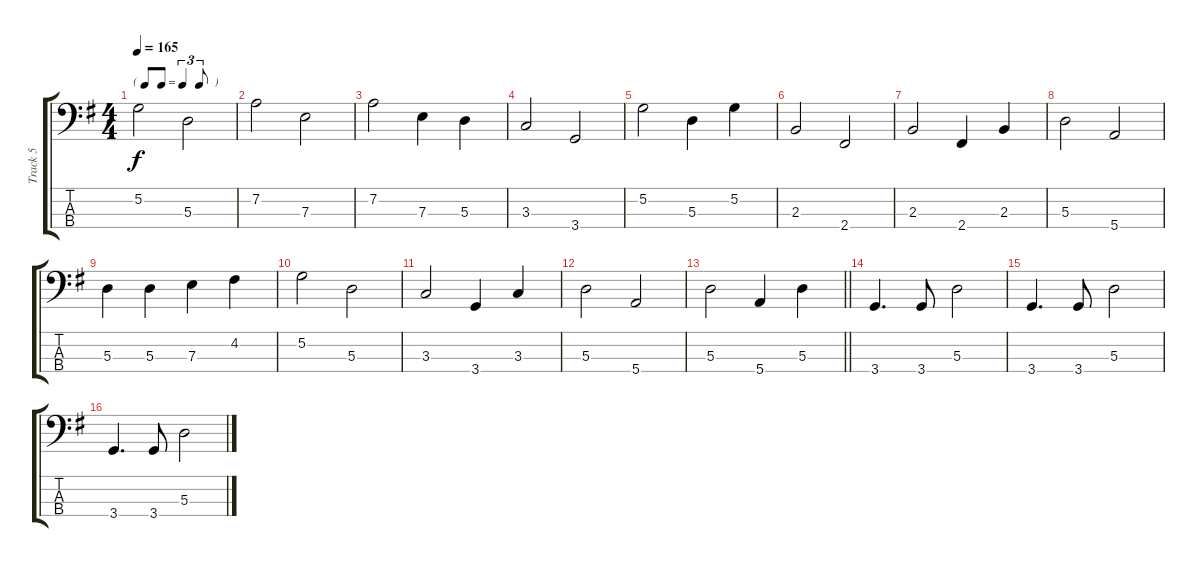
\track ("Track 5" "Track 5") {instrument electricbassfinger}
\staff {score tabs}
\tuning (G2 D2 A1 E1) {hide}
\ts (4 4)
\tf triplet8th
\tempo 165
\clef f4
\ks g
5.2.2{dy f} 5.3.2 |
7.2.2 7.3.2 |
7.2.2 7.3.4 5.3.4 |
3.3.2 3.4.2 |
5.2.2 5.3.4 5.2.4 |
2.3.2 2.4.2 |
2.3.2 2.4.4 2.3.4 |
5.3.2 5.4.2 |
5.3.4 5.3.4 7.3.4 4.2.4 |
5.2.2 5.3.2 |
3.3.2 3.4.4 3.3.4 |
5.3.2 5.4.2 |
\barLineRight lightlight
5.3.2 5.4.4 5.3.4 |
3.4.4{d} 3.4.8 5.3.2 |
3.4.4{d} 3.4.8 5.3.2 |
3.4.4{d} 3.4.8 5.3.2
